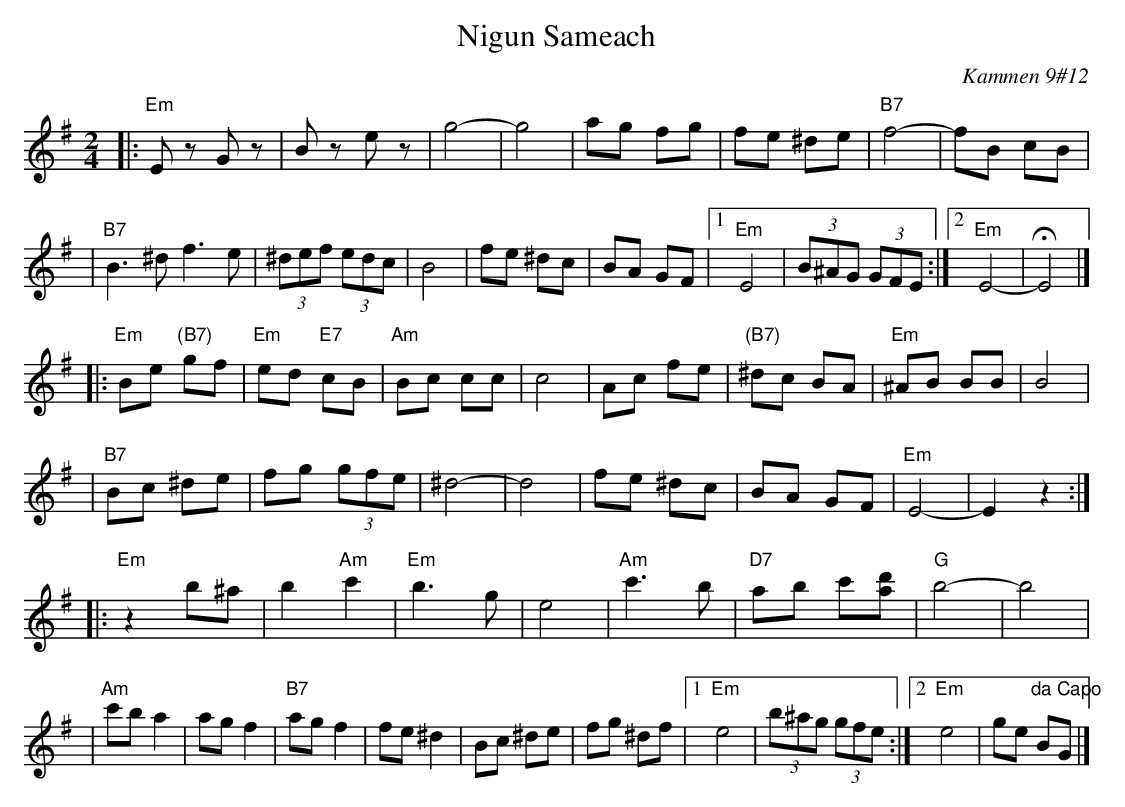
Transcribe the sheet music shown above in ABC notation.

X:1
T: Nigun Sameach
O: Kammen 9#12
M: 2/4
L: 1/8
K: Em
|: "Em"Ez Gz | Bz ez | g4- | g4 \
| ag fg | fe ^de | "B7"f4- | fB cB |
| "B7"B3 ^d f3 e | (3^def (3edc | B4 | fe ^dc \
| BA GF |1 "Em"E4 | (3B^AG (3GFE :|2 "Em"E4- | HE4 |]
|: "Em"Be "(B7)"gf | "Em"ed "E7"cB | "Am"Bc cc | c4 \
| Ac fe | "(B7)"^dc BA | "Em"^AB BB | B4 |
| "B7"Bc ^de | fg (3gfe | ^d4- | d4 \
| fe ^dc | BA GF | "Em"E4- | E2 z2 :|
|: "Em"z2 b^a | b2 "Am"c'2 | "Em"b3 g | e4 \
| "Am"c'3 b | "D7"ab c'[d'a] | "G"b4- | b4 |
| "Am"c'b a2  | ag f2 | "B7"ag f2 |  fe ^d2 \
| Bc ^de | fg  ^df |1 "Em"e4 | (3b^ag (3gfe :|2 "Em"e4 | ge "da Capo"BG |]
